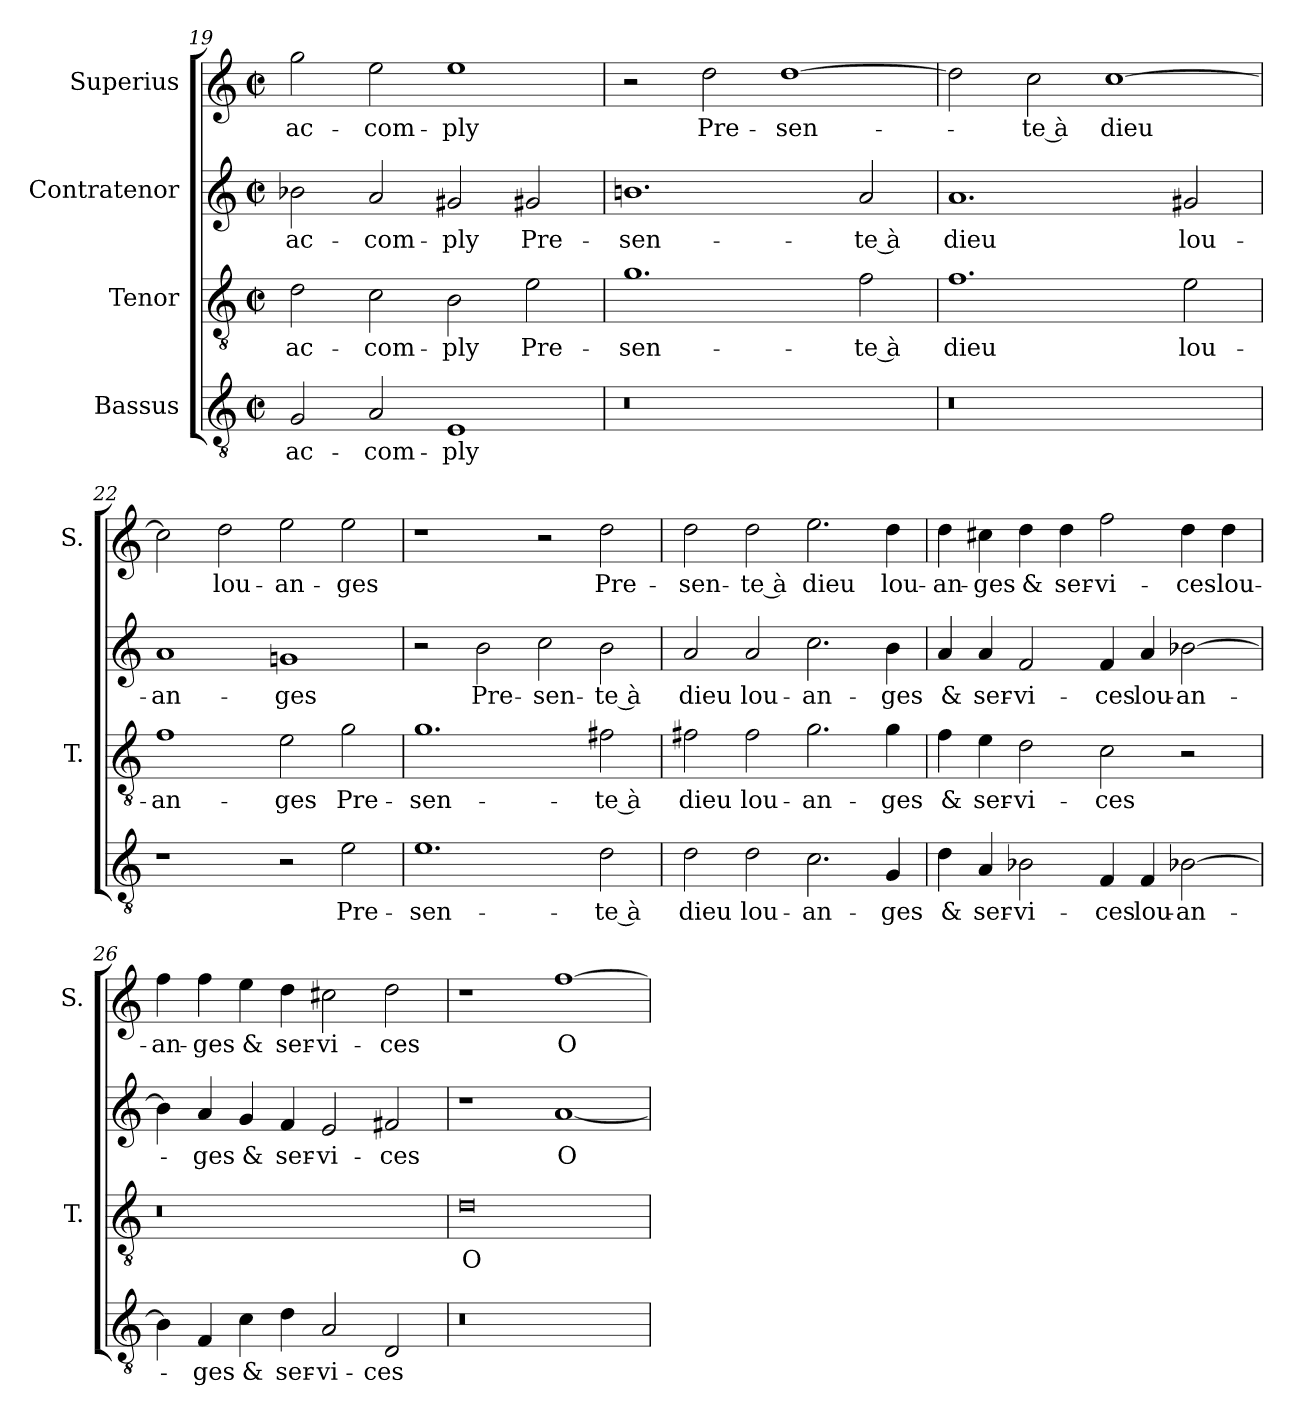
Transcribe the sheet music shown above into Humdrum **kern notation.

**kern	**text	**kern	**text	**kern	**text	**kern	**text
*part4	*part4	*part3	*part3	*part2	*part2	*part1	*part1
*staff4	*staff4	*staff3	*staff3	*staff2	*staff2	*staff1	*staff1
*I"Bassus	*	*I"Tenor	*	*I"Contratenor	*	*I"Superius	*
*	*	*I'T.	*	*	*	*I'S.	*
*clefGv2	*	*clefGv2	*	*clefG2	*	*clefG2	*
*k[]	*	*k[]	*	*k[]	*	*k[]	*
*C:	*	*C:	*	*C:	*	*C:	*
*M2/2	*	*M2/2	*	*M2/2	*	*M2/2	*
*met(c|)	*	*met(c|)	*	*met(c|)	*	*met(c|)	*
=19	=19	=19	=19	=19	=19	=19	=19
2G/	ac-	2d\	ac-	2b-X\	ac-	2gg\	ac-
2A/	-com-	2c\	-com-	2a/	-com-	2ee\	-com-
1E/	-ply	2B\	-ply	2g#X/	-ply	1ee\	-ply
.	.	2e\	Pre-	2g#X/	Pre-	.	.
=20	=20	=20	=20	=20	=20	=20	=20
!LO:N:vis=0	!	!	!	!	!	!	!
1r	.	1.g\	-sen-	1.bn\	-sen-	2r	.
.	.	.	.	.	.	2dd\	Pre-
1ryy	.	.	.	.	.	[1dd\	-sen-
.	.	2f\	-te à	2a/	-te à	.	.
=21	=21	=21	=21	=21	=21	=21	=21
!LO:N:vis=0	!	!	!	!	!	!	!
1r	.	1.f\	dieu	1.a/	dieu	2dd\]	.
.	.	.	.	.	.	2cc\	-te à
1ryy	.	.	.	.	.	[1cc\	dieu
.	.	2e\	lou-	2g#X/	lou-	.	.
=22	=22	=22	=22	=22	=22	=22	=22
1r	.	1f\	-an-	1a/	-an-	2cc\]	.
.	.	.	.	.	.	2dd\	lou-
2r	.	2e\	-ges	1gn/	-ges	2ee\	-an-
2e\	Pre-	2g\	Pre-	.	.	2ee\	-ges
!!LO:LB:g=z
=23	=23	=23	=23	=23	=23	=23	=23
1.e\	-sen-	1.g\	-sen-	2r	.	1r	.
.	.	.	.	2b\	Pre-	.	.
.	.	.	.	2cc\	-sen-	2r	.
2d\	-te à	2f#X\	-te à	2b\	-te à	2dd\	Pre-
=24	=24	=24	=24	=24	=24	=24	=24
2d\	dieu	2f#X\	dieu	2a/	dieu	2dd\	-sen-
2d\	lou-	2f#\	lou-	2a/	lou-	2dd\	-te à
2.c\	-an-	2.g\	-an-	2.cc\	-an-	2.ee\	dieu
4G/	-ges	4g\	-ges	4b\	-ges	4dd\	lou-
=25	=25	=25	=25	=25	=25	=25	=25
4d\	&	4f\	&	4a/	&	4dd\	-an-
4A/	ser-	4e\	ser-	4a/	ser-	4cc#X\	-ges
2B-X\	-vi-	2d\	-vi-	2f/	-vi-	4dd\	&
.	.	.	.	.	.	4dd\	ser-
4F/	-ces	2c\	-ces	4f/	-ces	2ff\	-vi-
4F/	lou-	.	.	4a/	lou-	.	.
[2B-X\	-an-	2r	.	[2b-X\	-an-	4dd\	-ces
.	.	.	.	.	.	4dd\	lou-
=26	=26	=26	=26	=26	=26	=26	=26
!	!	!LO:N:vis=0	!	!	!	!	!
4B-\]	.	1r	.	4b-\]	.	4ff\	-an-
4F/	-ges	.	.	4a/	-ges	4ff\	-ges
4c\	&	.	.	4g/	&	4ee\	&
4d\	ser-	.	.	4f/	ser-	4dd\	ser-
2A/	-vi-	1ryy	.	2e/	-vi-	2cc#X\	-vi-
2D/	-ces	.	.	2f#X/	-ces	2dd\	-ces
=27	=27	=27	=27	=27	=27	=27	=27
!LO:N:vis=0	!	!	!	!	!	!	!
1r	.	0d\	O	1r	.	1r	.
1ryy	.	.	.	[1a/	O	[1ff\	O
=	=	=	=	=	=	=	=
*-	*-	*-	*-	*-	*-	*-	*-
